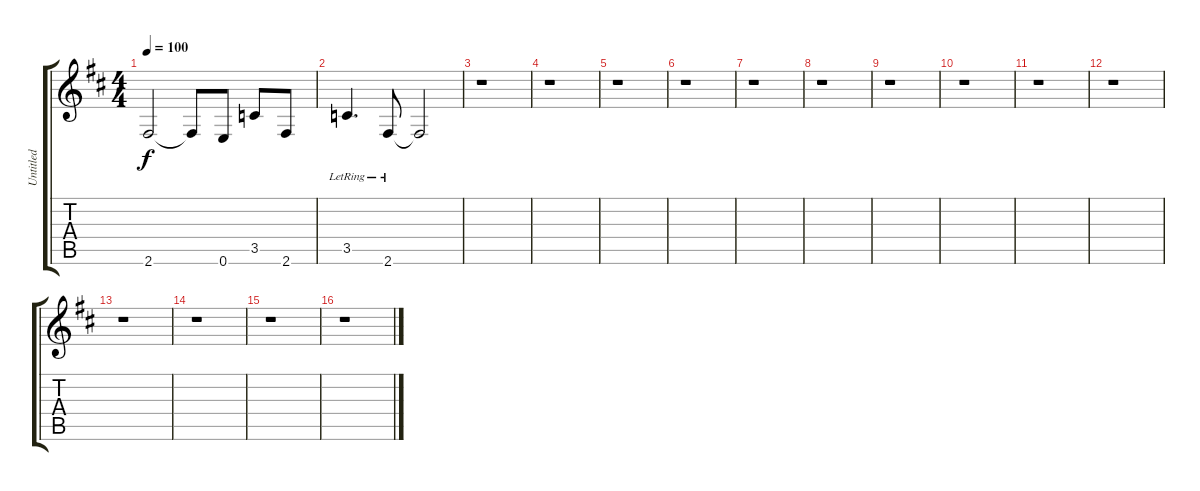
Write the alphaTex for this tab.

\track ("Untitled" "Untitled") {instrument distortionguitar}
\staff {score tabs}
\tuning (E4 B3 G3 D3 A2 E2) {hide}
\ts (4 4)
\tempo 100
\clef g2
\ks d
2.6{t}.2{dy f} 2.6{t}.8 0.6.8 3.5.8 2.6.8 |
3.5{lr}.4{d} 2.6{lr}.8 2.6{t}.2 |
r.1 |
r.1 |
r.1 |
r.1 |
r.1 |
r.1 |
r.1 |
r.1 |
r.1 |
r.1 |
r.1 |
r.1 |
r.1 |
r.1
